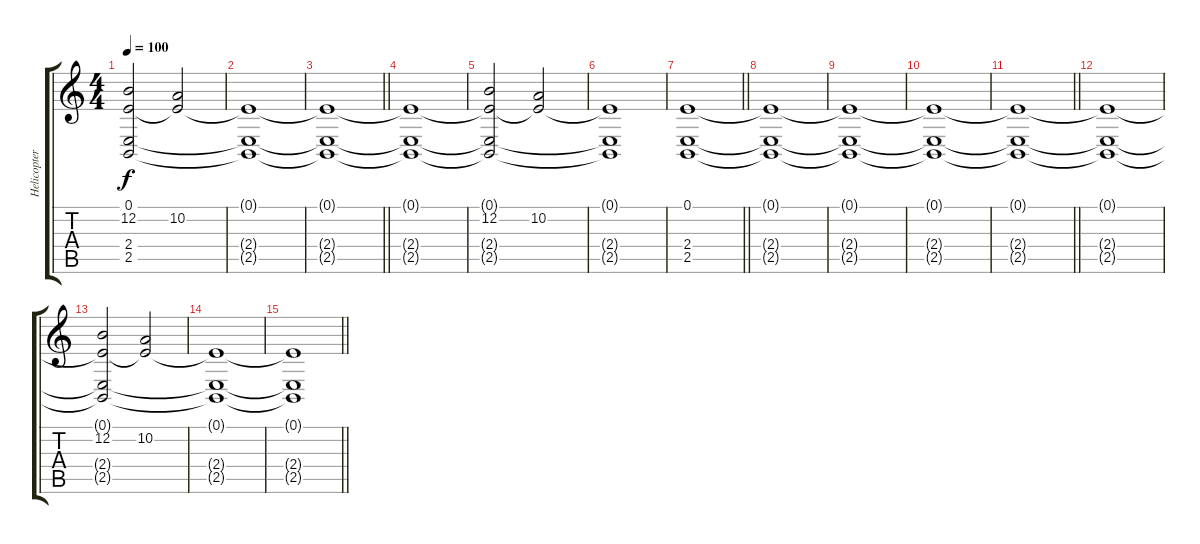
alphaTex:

\track ("Helicopters" "Helicopter") {instrument helicopter}
\staff {score tabs}
\tuning (E4 B3 G3 D3 A2 E2) {hide}
\ts (4 4)
\tempo 100
\clef g2
\ks c
(0.1{t} 12.2 2.4{t} 2.5{t}).2{dy f} (0.1{t} 10.2).2 |
(0.1{t} 2.4{t} 2.5{t}).1 |
\barLineRight lightlight
(0.1{t} 2.4{t} 2.5{t}).1 |
\section ("" "")
(0.1{t} 2.4{t} 2.5{t}).1 |
(0.1{t} 12.2 2.4{t} 2.5{t}).2 (0.1{t} 10.2).2 |
(0.1{t} 2.4{t} 2.5{t}).1 |
\barLineRight lightlight
(0.1 2.4 2.5).1{volume 4} |
(0.1{t} 2.4{t} 2.5{t}).1 |
(0.1{t} 2.4{t} 2.5{t}).1 |
(0.1{t} 2.4{t} 2.5{t}).1{volume 0} |
\barLineRight lightlight
(0.1{t} 2.4{t} 2.5{t}).1 |
(0.1{t} 2.4{t} 2.5{t}).1 |
(0.1{t} 12.2 2.4{t} 2.5{t}).2 (0.1{t} 10.2).2 |
(0.1{t} 2.4{t} 2.5{t}).1 |
\barLineRight lightlight
(0.1{t} 2.4{t} 2.5{t}).1
